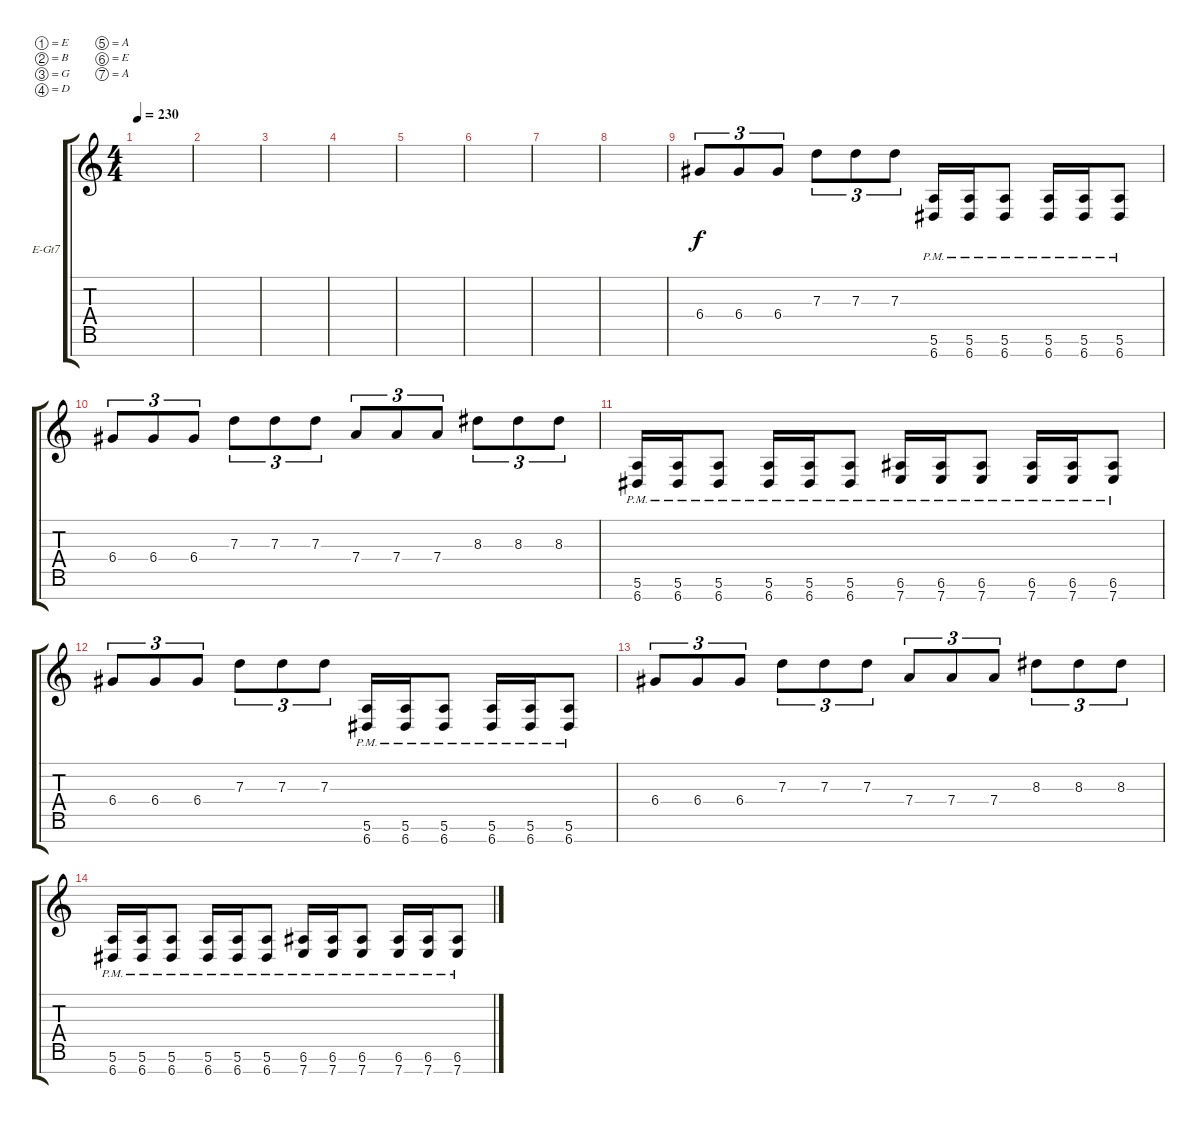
\defaultSystemsLayout 4
\bracketExtendMode groupsimilarinstruments
\firstSystemTrackNameOrientation horizontal
\otherSystemsTrackNameOrientation horizontal
\track ("Electric Guitar" "E-Gt7") {instrument distortionguitar}
\staff {score tabs}
\tuning (E4 B3 G3 D3 A2 E2 A1)
\ts (4 4)
\tempo 230
\clef g2
\ks c
|
|
|
|
|
|
|
|
6.4.8{tu (3 2)} 6.4.8{tu (3 2)} 6.4.8{tu (3 2)} 7.3.8{tu (3 2)} 7.3.8{tu (3 2)} 7.3.8{tu (3 2)} (6.7{pm} 5.6{pm}).16 (6.7{pm} 5.6{pm}).16 (6.7{pm} 5.6{pm}).8 (6.7{pm} 5.6{pm}).16 (6.7{pm} 5.6{pm}).16 (6.7{pm} 5.6{pm}).8 |
6.4.8{tu (3 2)} 6.4.8{tu (3 2)} 6.4.8{tu (3 2)} 7.3.8{tu (3 2)} 7.3.8{tu (3 2)} 7.3.8{tu (3 2)} 7.4.8{tu (3 2)} 7.4.8{tu (3 2)} 7.4.8{tu (3 2)} 8.3.8{tu (3 2)} 8.3.8{tu (3 2)} 8.3.8{tu (3 2)} |
(6.7{pm} 5.6{pm}).16 (6.7{pm} 5.6{pm}).16 (6.7{pm} 5.6{pm}).8 (6.7{pm} 5.6{pm}).16 (6.7{pm} 5.6{pm}).16 (6.7{pm} 5.6{pm}).8 (7.7{pm} 6.6{pm}).16 (7.7{pm} 6.6{pm}).16 (7.7{pm} 6.6{pm}).8 (7.7{pm} 6.6{pm}).16 (7.7{pm} 6.6{pm}).16 (7.7{pm} 6.6{pm}).8 |
6.4.8{tu (3 2)} 6.4.8{tu (3 2)} 6.4.8{tu (3 2)} 7.3.8{tu (3 2)} 7.3.8{tu (3 2)} 7.3.8{tu (3 2)} (6.7{pm} 5.6{pm}).16 (6.7{pm} 5.6{pm}).16 (6.7{pm} 5.6{pm}).8 (6.7{pm} 5.6{pm}).16 (6.7{pm} 5.6{pm}).16 (6.7{pm} 5.6{pm}).8 |
6.4.8{tu (3 2)} 6.4.8{tu (3 2)} 6.4.8{tu (3 2)} 7.3.8{tu (3 2)} 7.3.8{tu (3 2)} 7.3.8{tu (3 2)} 7.4.8{tu (3 2)} 7.4.8{tu (3 2)} 7.4.8{tu (3 2)} 8.3.8{tu (3 2)} 8.3.8{tu (3 2)} 8.3.8{tu (3 2)} |
(6.7{pm} 5.6{pm}).16 (6.7{pm} 5.6{pm}).16 (6.7{pm} 5.6{pm}).8 (6.7{pm} 5.6{pm}).16 (6.7{pm} 5.6{pm}).16 (6.7{pm} 5.6{pm}).8 (7.7{pm} 6.6{pm}).16 (7.7{pm} 6.6{pm}).16 (7.7{pm} 6.6{pm}).8 (7.7{pm} 6.6{pm}).16 (7.7{pm} 6.6{pm}).16 (7.7{pm} 6.6{pm}).8
